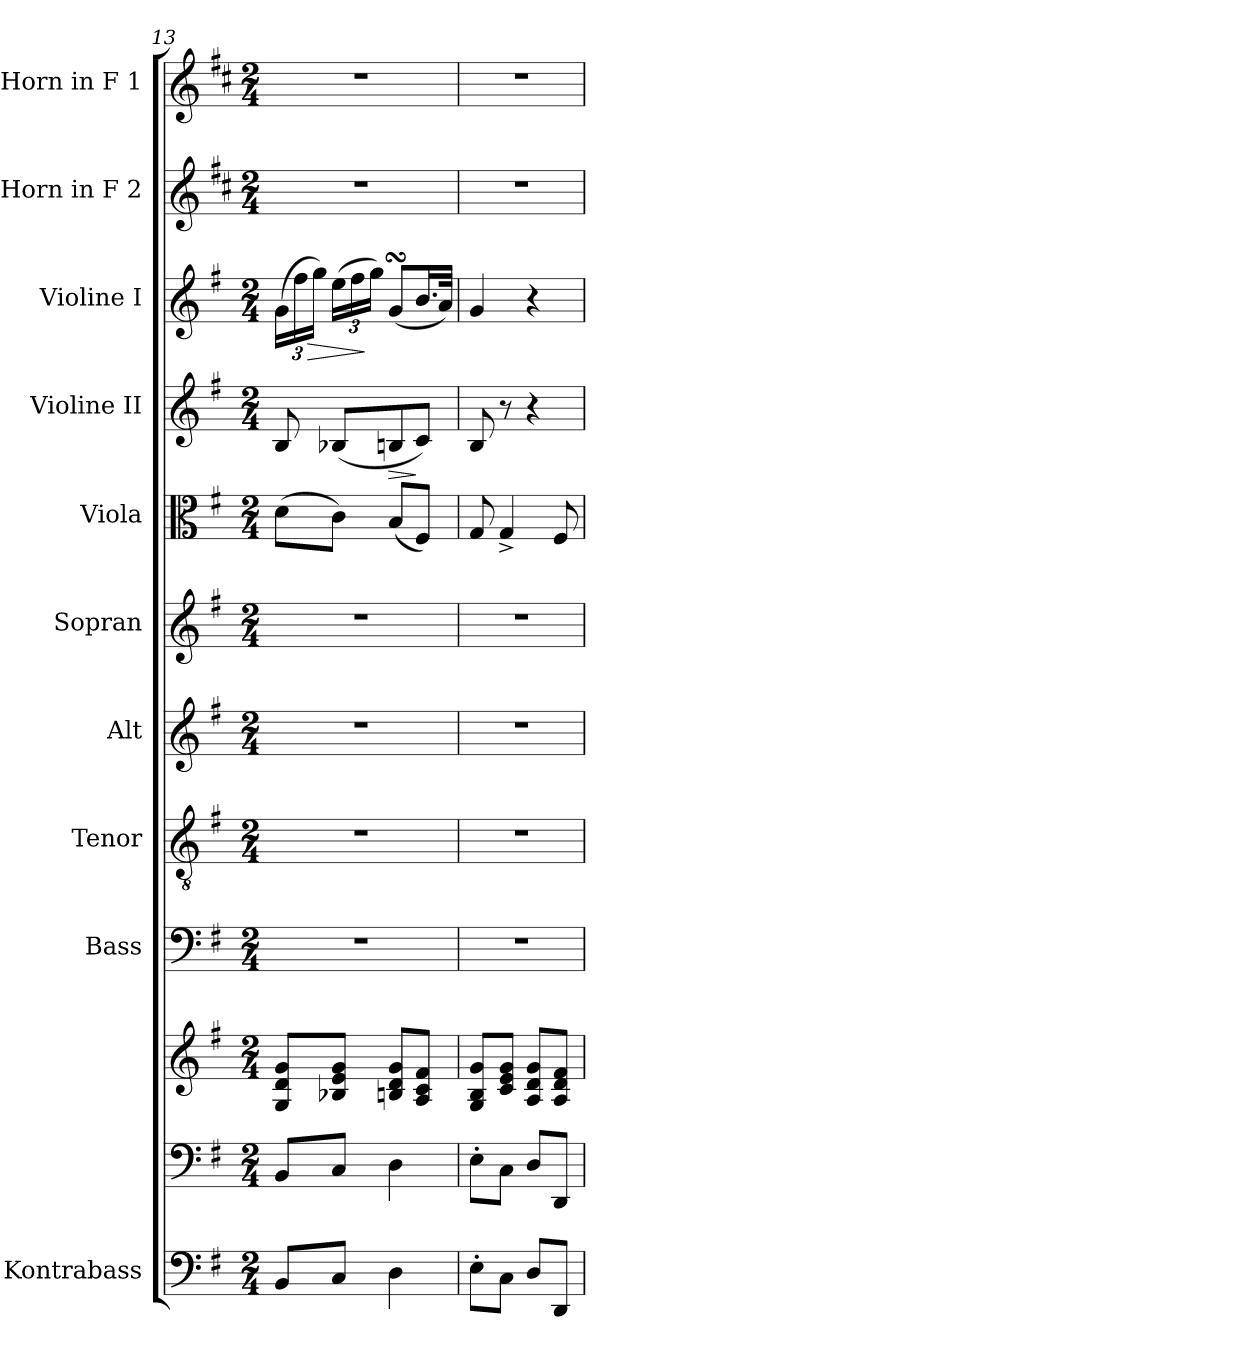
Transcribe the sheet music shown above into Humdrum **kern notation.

**kern	**kern	**kern	**kern	**kern	**kern	**kern	**kern	**kern	**dynam	**kern	**dynam	**kern	**kern
*part11	*part10	*part10	*part9	*part8	*part7	*part6	*part5	*part4	*part4	*part3	*part3	*part2	*part1
*staff12	*staff11	*staff10	*staff9	*staff8	*staff7	*staff6	*staff5	*staff4	*staff4	*staff3	*staff3	*staff2	*staff1
*I"Kontrabass	*	*	*I"Bass	*I"Tenor	*I"Alt	*I"Sopran	*I"Viola	*I"Violine II	*	*I"Violine I	*	*I"Horn in F 2	*I"Horn in F 1
*I'Kb.	*	*	*I'B.	*I'T.	*I'A.	*I'S.	*I'Vla.	*I'Vl. II	*	*I'Vl. I	*	*	*
*clefF4	*clefF4	*clefG2	*clefF4	*clefGv2	*clefG2	*clefG2	*clefC3	*clefG2	*	*clefG2	*	*clefG2	*clefG2
*ITrd7c12	*	*	*	*	*	*	*	*	*	*	*	*ITrd4c7	*ITrd4c7
*k[f#]	*k[f#]	*k[f#]	*k[f#]	*k[f#]	*k[f#]	*k[f#]	*k[f#]	*k[f#]	*	*k[f#]	*	*k[f#]	*k[f#]
*G:	*G:	*G:	*G:	*G:	*G:	*G:	*G:	*G:	*	*G:	*	*G:	*G:
*M2/4	*M2/4	*M2/4	*M2/4	*M2/4	*M2/4	*M2/4	*M2/4	*M2/4	*	*M2/4	*	*M2/4	*M2/4
=13	=13	=13	=13	=13	=13	=13	=13	=13	=13	=13	=13	=13	=13
8BBB/L	8BB/L	8G/ 8d/ 8g/L	2r	2r	2r	2r	(>8d\L	8B/	.	(>24g\LL	.	2r	2r
.	.	.	.	.	.	.	.	.	.	24ff#\	.	.	.
!	!	!	!	!	!	!	!	!	!	!	!LO:HP:b	!	!
.	.	.	.	.	.	.	.	.	.	24gg\JJ)	>	.	.
8CC/J	8C/J	8B-X/ 8e/ 8g/J	.	.	.	.	8c\J)	(<8B-X/L	.	(>24ee\LL	.	.	.
.	.	.	.	.	.	.	.	.	.	24ff#\	.	.	.
.	.	.	.	.	.	.	.	.	.	24gg\JJ)	]	.	.
!	!	!	!	!	!	!	!	!	!LO:HP:b	!	!	!	!
4DD\	4D\	8Bn/ 8d/ 8g/L	.	.	.	.	(<8B/L	8Bn/	>	(<8gsSSs/L	.	.	.
.	.	8A/ 8c/ 8f#/J	.	.	.	.	8F#/J)	8c/J)	]	16.b/L	.	.	.
.	.	.	.	.	.	.	.	.	.	32a/JJk)	.	.	.
!!LO:PB:g=z
=14	=14	=14	=14	=14	=14	=14	=14	=14	=14	=14	=14	=14	=14
8EE'>\L	8E'>\L	8G/ 8B/ 8g/L	2r	2r	2r	2r	8G/	8B/	.	4g/	.	2r	2r
8CC\J	8C\J	8c/ 8e/ 8g/J	.	.	.	.	4G^</	8r	.	.	.	.	.
8DD/L	8D/L	8A/ 8d/ 8g/L	.	.	.	.	.	4r	.	4r	.	.	.
8DDD/J	8DD/J	8A/ 8d/ 8f#/J	.	.	.	.	8F#/	.	.	.	.	.	.
=	=	=	=	=	=	=	=	=	=	=	=	=	=
*-	*-	*-	*-	*-	*-	*-	*-	*-	*-	*-	*-	*-	*-
